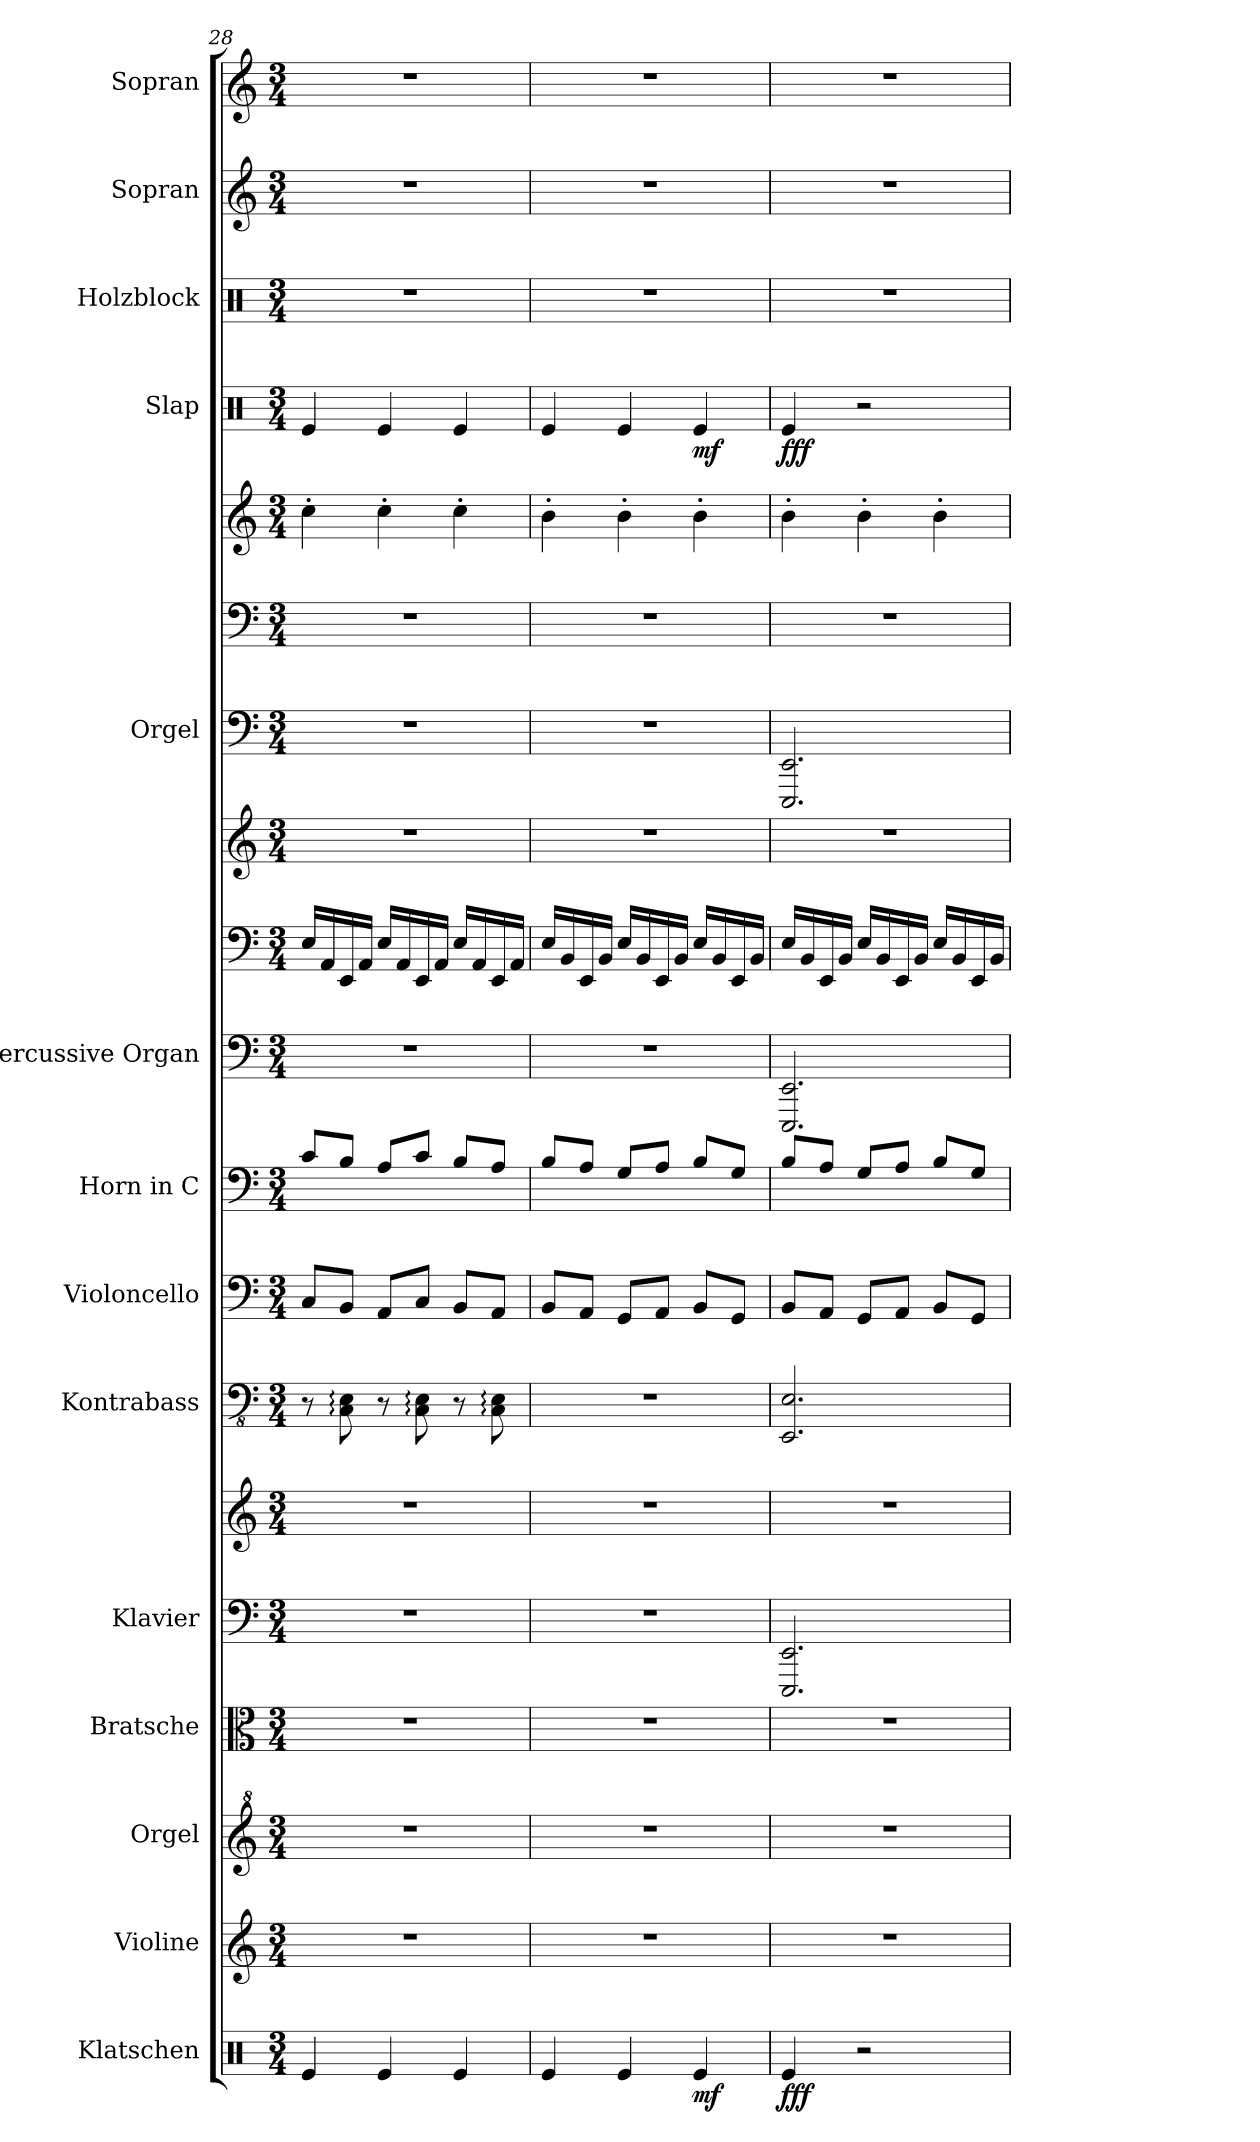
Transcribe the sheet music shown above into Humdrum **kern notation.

**kern	**dynam	**kern	**kern	**kern	**kern	**kern	**kern	**kern	**kern	**kern	**kern	**kern	**kern	**kern	**kern	**kern	**dynam	**kern	**kern	**kern
*part14	*part14	*part13	*part12	*part11	*part10	*part10	*part9	*part8	*part7	*part6	*part6	*part6	*part5	*part5	*part5	*part4	*part4	*part3	*part2	*part1
*staff19	*staff19	*staff18	*staff17	*staff16	*staff15	*staff14	*staff13	*staff12	*staff11	*staff10	*staff9	*staff8	*staff7	*staff6	*staff5	*staff4	*staff4	*staff3	*staff2	*staff1
*I"Klatschen	*	*I"Violine	*I"Orgel	*I"Bratsche	*I"Klavier	*	*I"Kontrabass	*I"Violoncello	*I"Horn in C	*I"Percussive Organ	*	*	*I"Orgel	*	*	*I"Slap	*	*I"Holzblock	*I"Sopran	*I"Sopran
*I'Klt.	*	*I'Vl.	*I'Org	*I'Bra.	*I'Klav.	*	*I'Kb.	*I'Vc.	*	*I'Perc. Org.	*	*	*I'Org.	*	*	*I'Sla.	*	*I'Hlz.bl.	*I'S.	*I'S.
*clefX	*	*clefG2	*clefG^2	*clefC3	*clefF4	*clefG2	*clefFv4	*clefF4	*clefF4	*clefF4	*clefF4	*clefG2	*clefF4	*clefF4	*clefG2	*clefX	*	*clefX	*clefG2	*clefG2
*	*	*	*	*	*	*	*	*	*ITrd7c12	*	*	*	*	*	*	*	*	*	*	*
*k[]	*	*k[]	*k[]	*k[]	*k[]	*k[]	*k[]	*k[]	*k[]	*k[]	*k[]	*k[]	*k[]	*k[]	*k[]	*k[]	*	*k[]	*k[]	*k[]
*M3/4	*	*M3/4	*M3/4	*M3/4	*M3/4	*M3/4	*M3/4	*M3/4	*M3/4	*M3/4	*M3/4	*M3/4	*M3/4	*M3/4	*M3/4	*M3/4	*	*M3/4	*M3/4	*M3/4
=28	=28	=28	=28	=28	=28	=28	=28	=28	=28	=28	=28	=28	=28	=28	=28	=28	=28	=28	=28	=28
4Re/	.	2.r	2.r	2.r	2.r	2.r	8r	8C/L	8C/L	2.r	16E/LL	2.r	2.r	2.r	4cc'\	4Re/	.	2.r	2.r	2.r
.	.	.	.	.	.	.	.	.	.	.	16AA/	.	.	.	.	.	.	.	.	.
.	.	.	.	.	.	.	8CC\: 8EE\:	8BB/J	8BB/J	.	16EE/	.	.	.	.	.	.	.	.	.
.	.	.	.	.	.	.	.	.	.	.	16AA/JJ	.	.	.	.	.	.	.	.	.
4Re/	.	.	.	.	.	.	8r	8AA/L	8AA/L	.	16E/LL	.	.	.	4cc'\	4Re/	.	.	.	.
.	.	.	.	.	.	.	.	.	.	.	16AA/	.	.	.	.	.	.	.	.	.
.	.	.	.	.	.	.	8CC\: 8EE\:	8C/J	8C/J	.	16EE/	.	.	.	.	.	.	.	.	.
.	.	.	.	.	.	.	.	.	.	.	16AA/JJ	.	.	.	.	.	.	.	.	.
4Re/	.	.	.	.	.	.	8r	8BB/L	8BB/L	.	16E/LL	.	.	.	4cc'\	4Re/	.	.	.	.
.	.	.	.	.	.	.	.	.	.	.	16AA/	.	.	.	.	.	.	.	.	.
.	.	.	.	.	.	.	8CC\: 8EE\:	8AA/J	8AA/J	.	16EE/	.	.	.	.	.	.	.	.	.
.	.	.	.	.	.	.	.	.	.	.	16AA/JJ	.	.	.	.	.	.	.	.	.
!!LO:PB:g=z
=29	=29	=29	=29	=29	=29	=29	=29	=29	=29	=29	=29	=29	=29	=29	=29	=29	=29	=29	=29	=29
4Re/	.	2.r	2.r	2.r	2.r	2.r	2.r	8BB/L	8BB/L	2.r	16E/LL	2.r	2.r	2.r	4b'\	4Re/	.	2.r	2.r	2.r
.	.	.	.	.	.	.	.	.	.	.	16BB/	.	.	.	.	.	.	.	.	.
.	.	.	.	.	.	.	.	8AA/J	8AA/J	.	16EE/	.	.	.	.	.	.	.	.	.
.	.	.	.	.	.	.	.	.	.	.	16BB/JJ	.	.	.	.	.	.	.	.	.
4Re/	.	.	.	.	.	.	.	8GG/L	8GG/L	.	16E/LL	.	.	.	4b'\	4Re/	.	.	.	.
.	.	.	.	.	.	.	.	.	.	.	16BB/	.	.	.	.	.	.	.	.	.
.	.	.	.	.	.	.	.	8AA/J	8AA/J	.	16EE/	.	.	.	.	.	.	.	.	.
.	.	.	.	.	.	.	.	.	.	.	16BB/JJ	.	.	.	.	.	.	.	.	.
!	!LO:DY:b	!	!	!	!	!	!	!	!	!	!	!	!	!	!	!	!LO:DY:b	!	!	!
4Re/	mf	.	.	.	.	.	.	8BB/L	8BB/L	.	16E/LL	.	.	.	4b'\	4Re/	mf	.	.	.
.	.	.	.	.	.	.	.	.	.	.	16BB/	.	.	.	.	.	.	.	.	.
.	.	.	.	.	.	.	.	8GG/J	8GG/J	.	16EE/	.	.	.	.	.	.	.	.	.
.	.	.	.	.	.	.	.	.	.	.	16BB/JJ	.	.	.	.	.	.	.	.	.
=30	=30	=30	=30	=30	=30	=30	=30	=30	=30	=30	=30	=30	=30	=30	=30	=30	=30	=30	=30	=30
!	!LO:DY:b	!	!	!	!	!	!	!	!	!	!	!	!	!	!	!	!LO:DY:b	!	!	!
4Re/	fff	2.r	2.r	2.r	2.EEE/ 2.EE/	2.r	2.EEE/ 2.EE/	8BB/L	8BB/L	2.EEE/ 2.EE/	16E/LL	2.r	2.EEE/ 2.EE/	2.r	4b'\	4Re/	fff	2.r	2.r	2.r
.	.	.	.	.	.	.	.	.	.	.	16BB/	.	.	.	.	.	.	.	.	.
.	.	.	.	.	.	.	.	8AA/J	8AA/J	.	16EE/	.	.	.	.	.	.	.	.	.
.	.	.	.	.	.	.	.	.	.	.	16BB/JJ	.	.	.	.	.	.	.	.	.
2r	.	.	.	.	.	.	.	8GG/L	8GG/L	.	16E/LL	.	.	.	4b'\	2r	.	.	.	.
.	.	.	.	.	.	.	.	.	.	.	16BB/	.	.	.	.	.	.	.	.	.
.	.	.	.	.	.	.	.	8AA/J	8AA/J	.	16EE/	.	.	.	.	.	.	.	.	.
.	.	.	.	.	.	.	.	.	.	.	16BB/JJ	.	.	.	.	.	.	.	.	.
.	.	.	.	.	.	.	.	8BB/L	8BB/L	.	16E/LL	.	.	.	4b'\	.	.	.	.	.
.	.	.	.	.	.	.	.	.	.	.	16BB/	.	.	.	.	.	.	.	.	.
.	.	.	.	.	.	.	.	8GG/J	8GG/J	.	16EE/	.	.	.	.	.	.	.	.	.
.	.	.	.	.	.	.	.	.	.	.	16BB/JJ	.	.	.	.	.	.	.	.	.
=	=	=	=	=	=	=	=	=	=	=	=	=	=	=	=	=	=	=	=	=
*-	*-	*-	*-	*-	*-	*-	*-	*-	*-	*-	*-	*-	*-	*-	*-	*-	*-	*-	*-	*-
